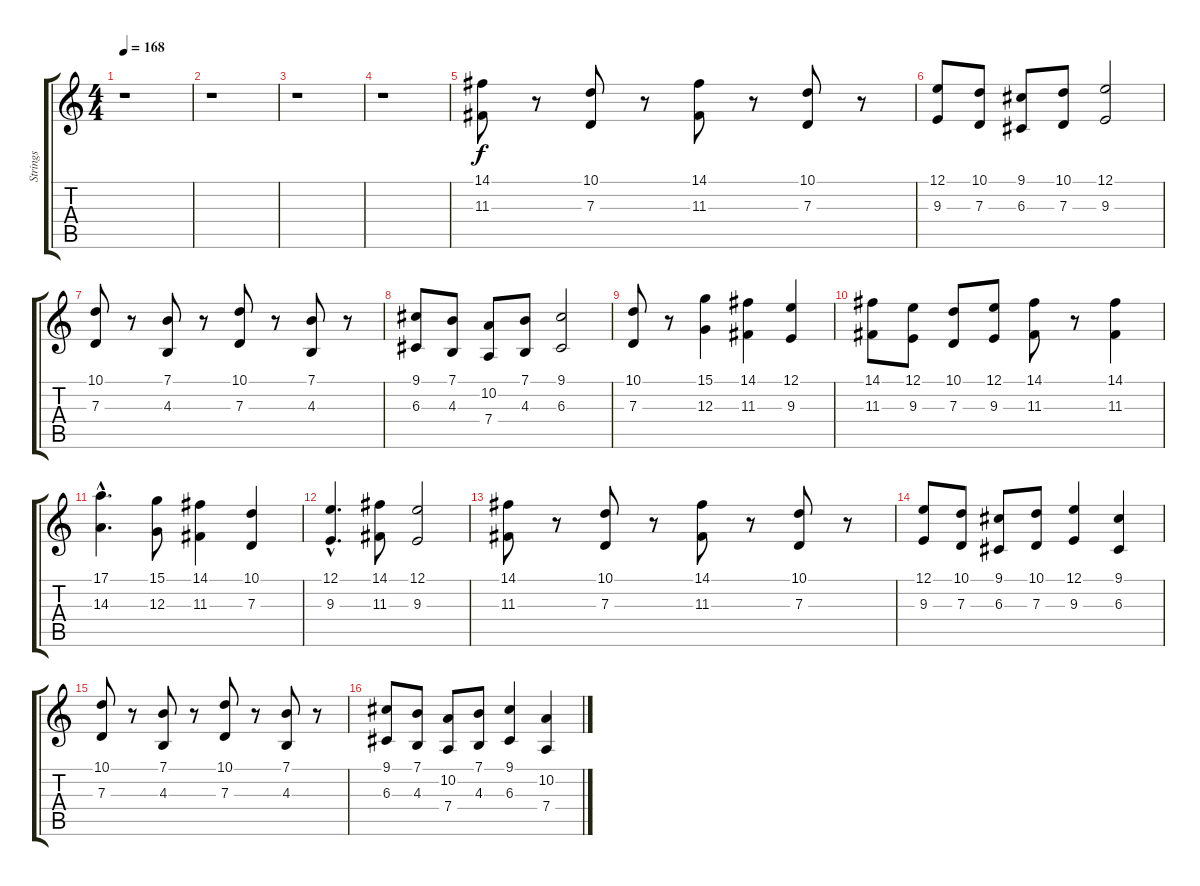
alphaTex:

\track ("Strings" "Strings") {instrument stringensemble1}
\staff {score tabs}
\tuning (E4 B3 G3 D3 A2 E2) {hide}
\ts (4 4)
\tempo 168
\clef g2
\ks c
r.1{dy mp} |
r.1 |
r.1 |
r.1 |
\section ("" "")
(14.1 11.3).8{dy f} r.8 (10.1 7.3).8 r.8 (14.1 11.3).8 r.8 (10.1 7.3).8 r.8 |
(12.1 9.3).8 (10.1 7.3).8 (9.1 6.3).8 (10.1 7.3).8 (12.1 9.3).2 |
(10.1 7.3).8 r.8 (7.1 4.3).8 r.8 (10.1 7.3).8 r.8 (7.1 4.3).8 r.8 |
(9.1 6.3).8 (7.1 4.3).8 (10.2 7.4).8 (7.1 4.3).8 (9.1 6.3).2 |
(10.1 7.3).8 r.8 (15.1 12.3).4 (14.1 11.3).4 (12.1 9.3).4 |
(14.1 11.3).8 (12.1 9.3).8 (10.1 7.3).8 (12.1 9.3).8 (14.1 11.3).8 r.8 (14.1 11.3).4 |
(17.1{hac} 14.3{hac}).4{d} (15.1 12.3).8 (14.1 11.3).4 (10.1 7.3).4 |
(12.1{hac} 9.3{hac}).4{d} (14.1 11.3).8 (12.1 9.3).2 |
\section ("" "")
(14.1 11.3).8 r.8 (10.1 7.3).8 r.8 (14.1 11.3).8 r.8 (10.1 7.3).8 r.8 |
(12.1 9.3).8 (10.1 7.3).8 (9.1 6.3).8 (10.1 7.3).8 (12.1 9.3).4 (9.1 6.3).4 |
(10.1 7.3).8 r.8 (7.1 4.3).8 r.8 (10.1 7.3).8 r.8 (7.1 4.3).8 r.8 |
(9.1 6.3).8 (7.1 4.3).8 (10.2 7.4).8 (7.1 4.3).8 (9.1 6.3).4 (10.2 7.4).4
